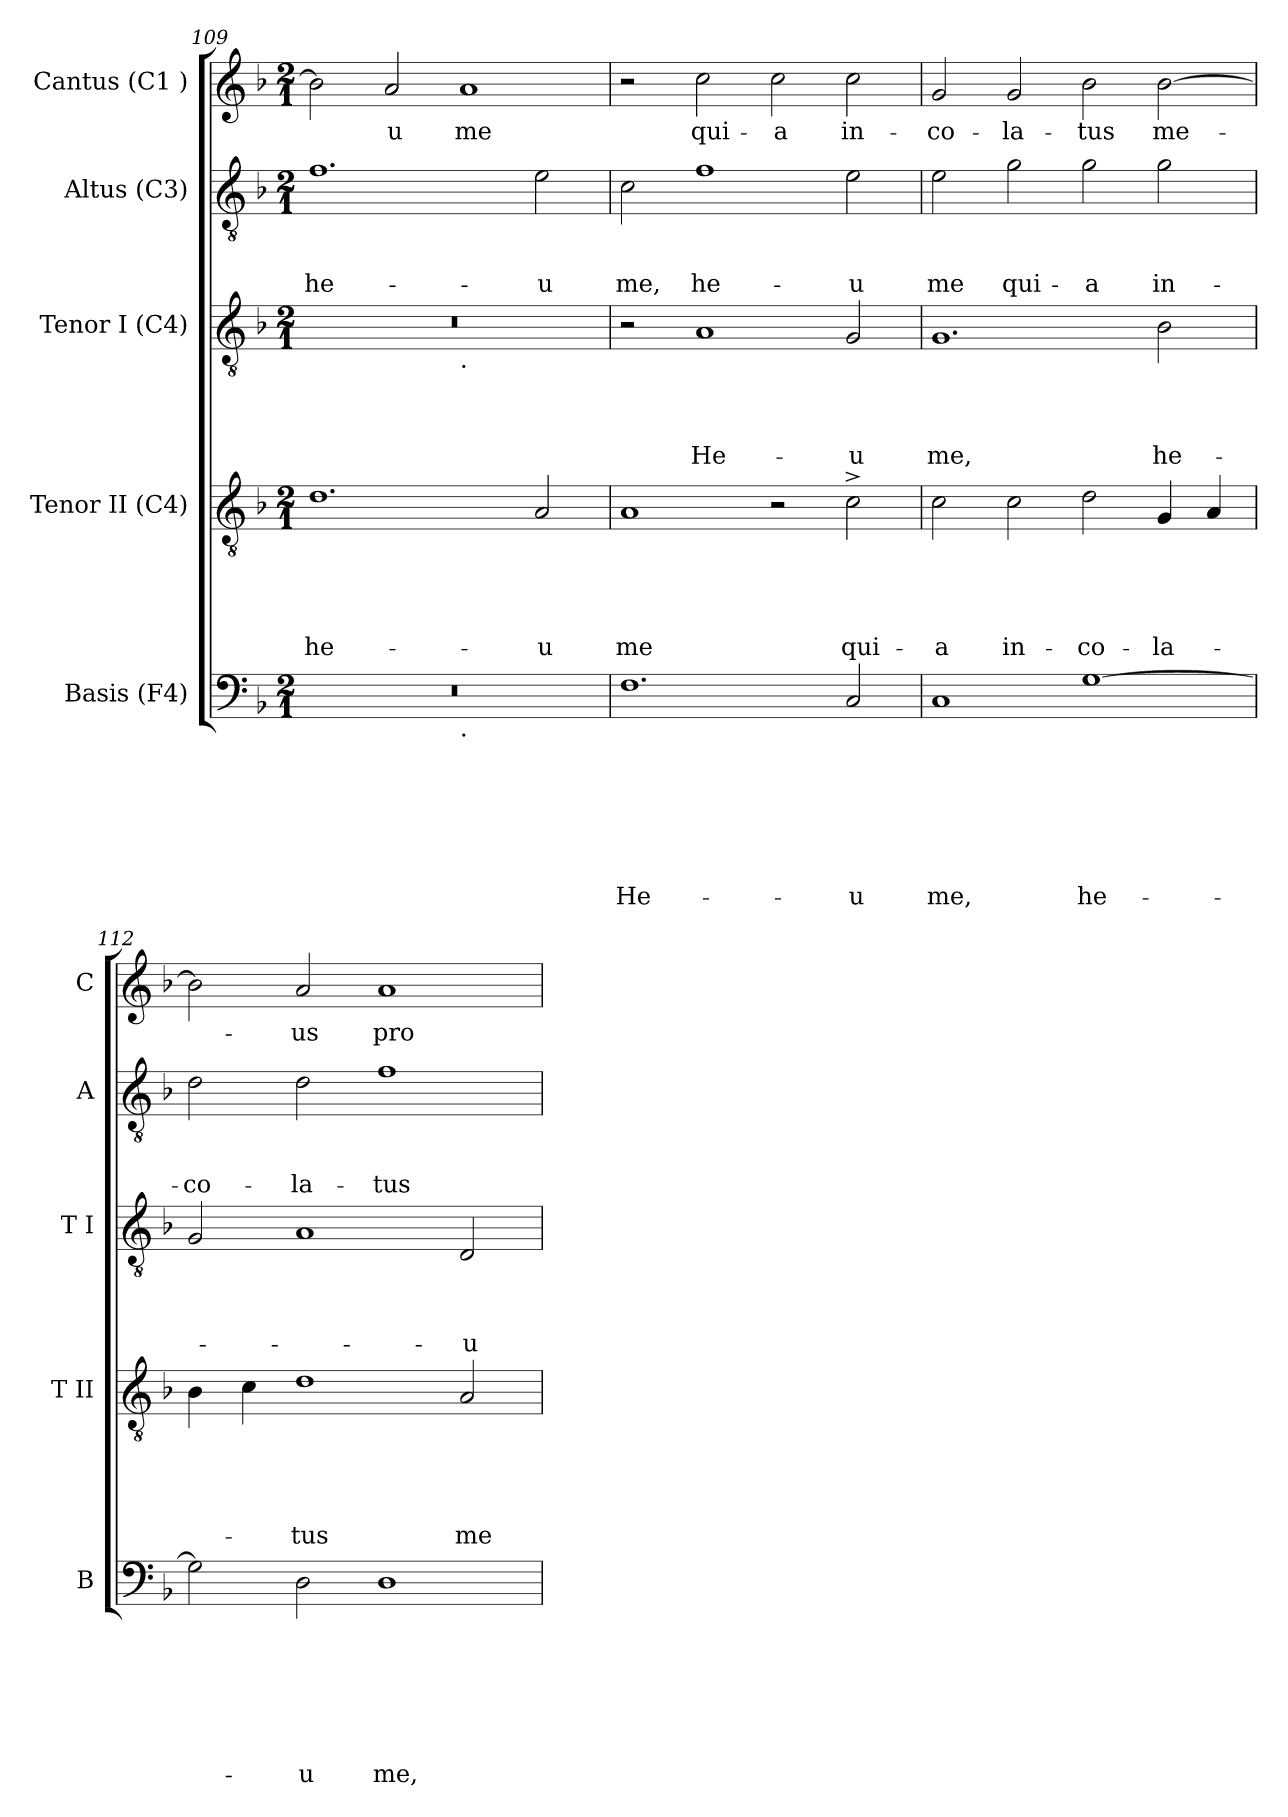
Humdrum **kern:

**kern	**text	**text	**text	**text	**text	**text	**text	**kern	**text	**text	**text	**text	**text	**kern	**text	**text	**text	**text	**kern	**text	**text	**text	**kern	**text
*part5	*part5	*part5	*part5	*part5	*part5	*part5	*part5	*part4	*part4	*part4	*part4	*part4	*part4	*part3	*part3	*part3	*part3	*part3	*part2	*part2	*part2	*part2	*part1	*part1
*staff5	*staff5	*staff5	*staff5	*staff5	*staff5	*staff5	*staff5	*staff4	*staff4	*staff4	*staff4	*staff4	*staff4	*staff3	*staff3	*staff3	*staff3	*staff3	*staff2	*staff2	*staff2	*staff2	*staff1	*staff1
*I"Basis (F4)	*	*	*	*	*	*	*	*I"Tenor II (C4)	*	*	*	*	*	*I"Tenor I (C4)	*	*	*	*	*I"Altus (C3)	*	*	*	*I"Cantus (C1 )	*
*I'B	*	*	*	*	*	*	*	*I'T II	*	*	*	*	*	*I'T I	*	*	*	*	*I'A	*	*	*	*I'C	*
*clefF4	*	*	*	*	*	*	*	*clefGv2	*	*	*	*	*	*clefGv2	*	*	*	*	*clefGv2	*	*	*	*clefG2	*
*k[b-]	*	*	*	*	*	*	*	*k[b-]	*	*	*	*	*	*k[b-]	*	*	*	*	*k[b-]	*	*	*	*k[b-]	*
*F:	*	*	*	*	*	*	*	*F:	*	*	*	*	*	*F:	*	*	*	*	*F:	*	*	*	*F:	*
*M2/1	*	*	*	*	*	*	*	*M2/1	*	*	*	*	*	*M2/1	*	*	*	*	*M2/1	*	*	*	*M2/1	*
=109	=109	=109	=109	=109	=109	=109	=109	=109	=109	=109	=109	=109	=109	=109	=109	=109	=109	=109	=109	=109	=109	=109	=109	=109
!	!	!	!	!	!	!	!	!	!	!	!	!	!LO:LY:b	!	!	!	!	!	!	!	!	!LO:LY:b	!	!
*^	*	*	*	*	*	*	*	*	*	*	*	*	*	*^	*	*	*	*	*	*	*	*	*	*
0r	1ryy	.	.	.	.	.	.	.	1.d	.	.	.	.	he-	0r	1ryy	.	.	.	.	1.f	.	.	he-	2b-\]	.
!	!	!	!	!	!	!	!	!	!	!	!	!	!	!	!	!	!	!	!	!	!	!	!	!	!	!LO:LY:b
.	.	.	.	.	.	.	.	.	.	.	.	.	.	.	.	.	.	.	.	.	.	.	.	.	2a/	-u
!	!	!	!	!	!	!	!	!	!	!	!	!	!	!	!	!LO:TX:b:t=.	!	!	!	!	!	!	!	!	!	!
!	!LO:TX:b:t=.	!	!	!	!	!	!	!	!	!	!	!	!	!	!	!	!	!	!	!	!	!	!	!	!	!
!	!	!	!	!	!	!	!	!	!	!	!	!	!	!	!	!	!	!	!	!	!	!	!	!	!	!LO:LY:b
.	1ryy	.	.	.	.	.	.	.	.	.	.	.	.	.	.	1ryy	.	.	.	.	.	.	.	.	1a	me
!	!	!	!	!	!	!	!	!	!	!	!	!	!	!LO:LY:b	!	!	!	!	!	!	!	!	!	!LO:LY:b	!	!
.	.	.	.	.	.	.	.	.	2A/	.	.	.	.	-u	.	.	.	.	.	.	2e\	.	.	-u	.	.
=110	=110	=110	=110	=110	=110	=110	=110	=110	=110	=110	=110	=110	=110	=110	=110	=110	=110	=110	=110	=110	=110	=110	=110	=110	=110	=110
!	!	!	!	!	!	!	!	!LO:LY:b	!	!	!	!	!	!LO:LY:b	!	!	!	!	!	!	!	!	!	!LO:LY:b	!	!
*v	*v	*	*	*	*	*	*	*	*	*	*	*	*	*	*v	*v	*	*	*	*	*	*	*	*	*	*
1.F	.	.	.	.	.	.	He-	1A	.	.	.	.	me	2r	.	.	.	.	2c\	.	.	me,	2r	.
!	!	!	!	!	!	!	!	!	!	!	!	!	!	!	!	!	!	!LO:LY:b	!	!	!	!LO:LY:b	!	!LO:LY:b
.	.	.	.	.	.	.	.	.	.	.	.	.	.	1A	.	.	.	He-	1f	.	.	he-	2cc\	qui-
!	!	!	!	!	!	!	!	!	!	!	!	!	!	!	!	!	!	!	!	!	!	!	!	!LO:LY:b
.	.	.	.	.	.	.	.	2r	.	.	.	.	.	.	.	.	.	.	.	.	.	.	2cc\	-a
!	!	!	!	!	!	!	!LO:LY:b	!	!	!	!	!	!LO:LY:b	!	!	!	!	!LO:LY:b	!	!	!	!LO:LY:b	!	!LO:LY:b
2C/	.	.	.	.	.	.	-u	2c^>\	.	.	.	.	qui-	2G/	.	.	.	-u	2e\	.	.	-u	2cc\	in-
=111	=111	=111	=111	=111	=111	=111	=111	=111	=111	=111	=111	=111	=111	=111	=111	=111	=111	=111	=111	=111	=111	=111	=111	=111
!	!	!	!	!	!	!	!LO:LY:b	!	!	!	!	!	!LO:LY:b	!	!	!	!	!LO:LY:b	!	!	!	!LO:LY:b	!	!LO:LY:b
1C	.	.	.	.	.	.	me,	2c\	.	.	.	.	-a	1.G	.	.	.	me,	2e\	.	.	me	2g/	-co-
!	!	!	!	!	!	!	!	!	!	!	!	!	!LO:LY:b	!	!	!	!	!	!	!	!	!LO:LY:b	!	!LO:LY:b
.	.	.	.	.	.	.	.	2c\	.	.	.	.	in-	.	.	.	.	.	2g\	.	.	qui-	2g/	-la-
!	!	!	!	!	!	!	!LO:LY:b	!	!	!	!	!	!LO:LY:b	!	!	!	!	!	!	!	!	!LO:LY:b	!	!LO:LY:b
[<1G	.	.	.	.	.	.	he-	2d\	.	.	.	.	-co-	.	.	.	.	.	2g\	.	.	-a	2b-\	-tus
!	!	!	!	!	!	!	!	!	!	!	!	!	!LO:LY:b	!	!	!	!	!LO:LY:b	!	!	!	!LO:LY:b	!	!LO:LY:b
.	.	.	.	.	.	.	.	4G/	.	.	.	.	-la-	2B-\	.	.	.	he-	2g\	.	.	in-	[<2b-\	me-
.	.	.	.	.	.	.	.	4A/	.	.	.	.	.	.	.	.	.	.	.	.	.	.	.	.
!!LO:LB:g=z
=112	=112	=112	=112	=112	=112	=112	=112	=112	=112	=112	=112	=112	=112	=112	=112	=112	=112	=112	=112	=112	=112	=112	=112	=112
!	!	!	!	!	!	!	!	!	!	!	!	!	!	!	!	!	!	!	!	!	!	!LO:LY:b	!	!
2G\]	.	.	.	.	.	.	.	4B-\	.	.	.	.	.	2G/	.	.	.	.	2d\	.	.	-co-	2b-\]	.
.	.	.	.	.	.	.	.	4c\	.	.	.	.	.	.	.	.	.	.	.	.	.	.	.	.
!	!	!	!	!	!	!	!LO:LY:b	!	!	!	!	!	!LO:LY:b	!	!	!	!	!	!	!	!	!LO:LY:b	!	!LO:LY:b
2D\	.	.	.	.	.	.	-u	1d	.	.	.	.	-tus	1A	.	.	.	.	2d\	.	.	-la-	2a/	-us
!	!	!	!	!	!	!	!LO:LY:b	!	!	!	!	!	!	!	!	!	!	!	!	!	!	!LO:LY:b	!	!LO:LY:b
1D	.	.	.	.	.	.	me,	.	.	.	.	.	.	.	.	.	.	.	1f	.	.	-tus	1a	pro-
!	!	!	!	!	!	!	!	!	!	!	!	!	!LO:LY:b	!	!	!	!	!LO:LY:b	!	!	!	!	!	!
.	.	.	.	.	.	.	.	2A/	.	.	.	.	me-	2D/	.	.	.	-u	.	.	.	.	.	.
=	=	=	=	=	=	=	=	=	=	=	=	=	=	=	=	=	=	=	=	=	=	=	=	=
*-	*-	*-	*-	*-	*-	*-	*-	*-	*-	*-	*-	*-	*-	*-	*-	*-	*-	*-	*-	*-	*-	*-	*-	*-
